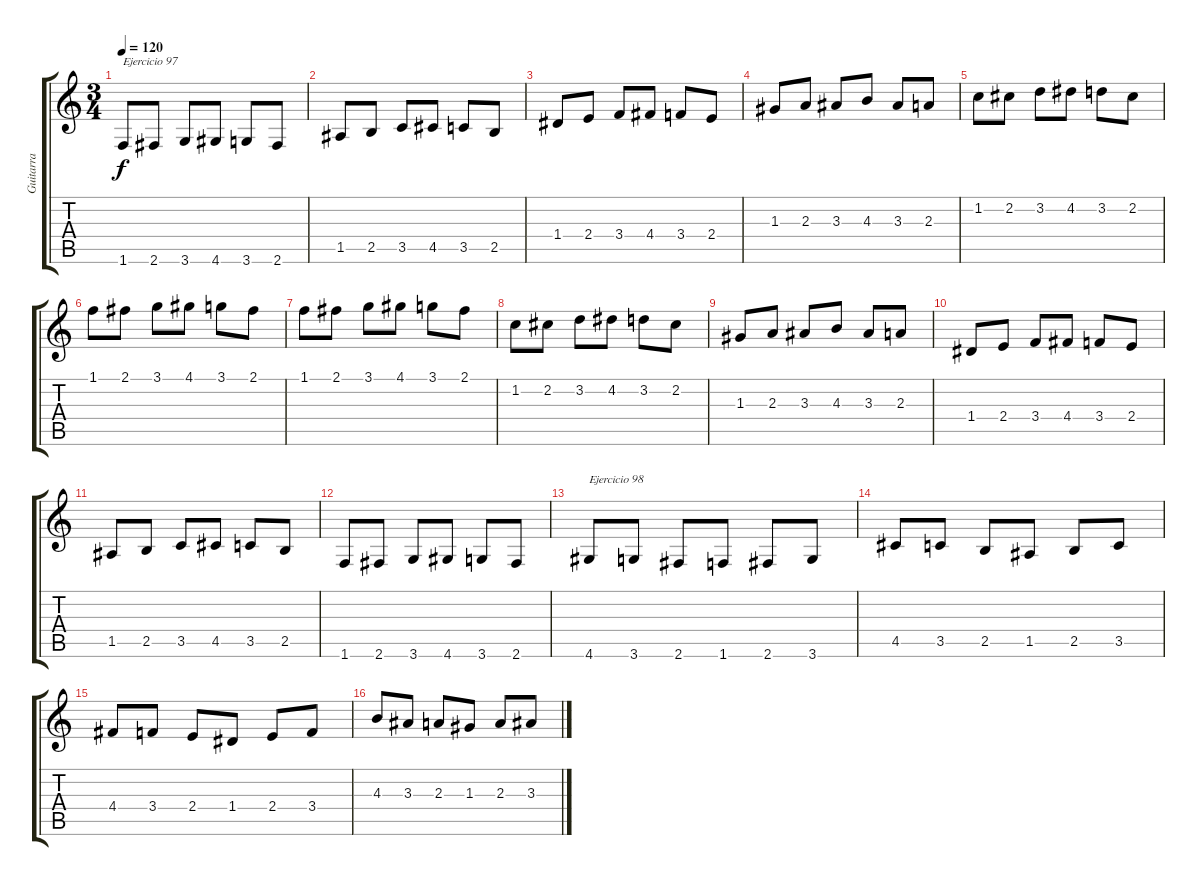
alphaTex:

\track ("Guitarra" "Guitarra") {instrument acousticguitarnylon}
\staff {score tabs}
\tuning (E4 B3 G3 D3 A2 E2) {hide}
\ts (3 4)
\tempo 120
\clef g2
\ks c
1.6.8{txt "Ejercicio 97" dy f instrument acousticguitarnylon} 2.6.8 3.6.8 4.6.8 3.6.8 2.6.8 |
1.5.8 2.5.8 3.5.8 4.5.8 3.5.8 2.5.8 |
1.4.8 2.4.8 3.4.8 4.4.8 3.4.8 2.4.8 |
1.3.8 2.3.8 3.3.8 4.3.8 3.3.8 2.3.8 |
1.2.8 2.2.8 3.2.8 4.2.8 3.2.8 2.2.8 |
1.1.8 2.1.8 3.1.8 4.1.8 3.1.8 2.1.8 |
1.1.8 2.1.8 3.1.8 4.1.8 3.1.8 2.1.8 |
1.2.8 2.2.8 3.2.8 4.2.8 3.2.8 2.2.8 |
1.3.8 2.3.8 3.3.8 4.3.8 3.3.8 2.3.8 |
1.4.8 2.4.8 3.4.8 4.4.8 3.4.8 2.4.8 |
1.5.8 2.5.8 3.5.8 4.5.8 3.5.8 2.5.8 |
1.6.8 2.6.8 3.6.8 4.6.8 3.6.8 2.6.8 |
4.6.8{txt "Ejercicio 98"} 3.6.8 2.6.8 1.6.8 2.6.8 3.6.8 |
4.5.8 3.5.8 2.5.8 1.5.8 2.5.8 3.5.8 |
4.4.8 3.4.8 2.4.8 1.4.8 2.4.8 3.4.8 |
4.3.8 3.3.8 2.3.8 1.3.8 2.3.8 3.3.8
